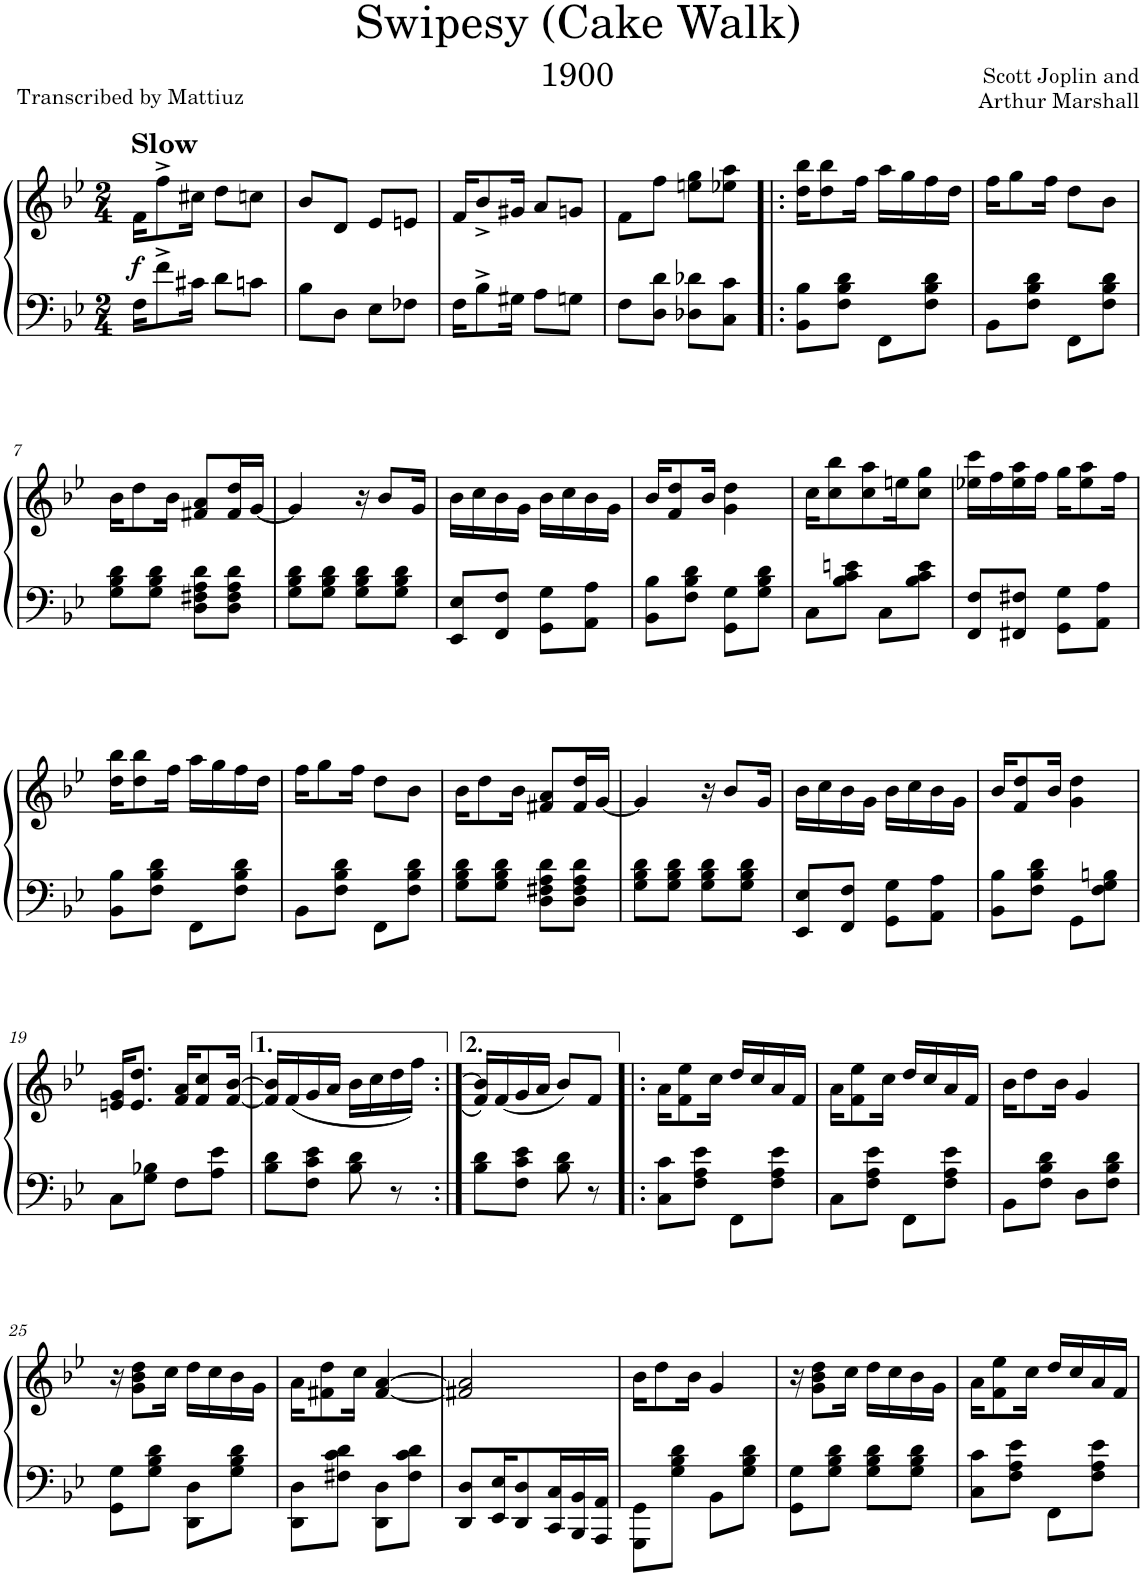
**kern	**kern	**dynam
*part1	*part1	*part1
*staff2	*staff1	*staff1/2
*I"Piano	*	*
*I'Pno.	*	*
*clefF4	*clefG2	*
*k[b-e-]	*k[b-e-]	*
*M2/4	*M2/4	*
=1	=1	=1
!	!LO:TX:a:B:t=Slow	!
!	!	!LO:DY:b
16F\KL	16f\KL	f
8f^\	8ff^\	.
16c#X\Jk	16cc#X\Jk	.
8d\L	8dd\L	.
8cn\J	8ccn\J	.
=2	=2	=2
8B-\L	8b-/L	.
8D\J	8d/J	.
8E-\L	8e-/L	.
8F-X\J	8en/J	.
=3	=3	=3
16F\KL	16f/KL	.
8B-^\	8b-^</	.
16G#X\Jk	16g#X/Jk	.
8A\L	8a/L	.
8Gn\J	8gn/J	.
=4	=4	=4
8F\L	8f\L	.
8D\ 8d\J	8ff\J	.
8D-X\ 8d-X\L	8een\ 8gg\L	.
8C\ 8c\J	8ee-X\ 8aa\J	.
=5!|:	=5!|:	=5!|:
8BB-\ 8B-\L	16dd\ 16bb-\KL	.
.	8dd\ 8bb-\	.
8F\ 8B-\ 8d\J	.	.
.	16ff\Jk	.
8FF\L	16aa\LL	.
.	16gg\	.
8F\ 8B-\ 8d\J	16ff\	.
.	16dd\JJ	.
=6	=6	=6
8BB-\L	16ff\KL	.
.	8gg\	.
8F\ 8B-\ 8d\J	.	.
.	16ff\Jk	.
8FF\L	8dd\L	.
8F\ 8B-\ 8d\J	8b-\J	.
!!LO:LB:g=z
=7	=7	=7
8G\ 8B-\ 8d\L	16b-\KL	.
.	8dd\	.
8G\ 8B-\ 8d\J	.	.
.	16b-\Jk	.
8D\ 8F#X\ 8A\ 8d\L	8f#X/ 8a/L	.
8D\ 8F#\ 8A\ 8d\J	16f#/ 16dd/L	.
.	[16g/JJ	.
=8	=8	=8
8G\ 8B-\ 8d\L	4g/]	.
8G\ 8B-\ 8d\J	.	.
8G\ 8B-\ 8d\L	16r	.
.	8b-/L	.
8G\ 8B-\ 8d\J	.	.
.	16g/Jk	.
=9	=9	=9
8EE-/ 8E-/L	16b-\LL	.
.	16cc\	.
8FF/ 8F/J	16b-\	.
.	16g\JJ	.
8GG\ 8G\L	16b-\LL	.
.	16cc\	.
8AA\ 8A\J	16b-\	.
.	16g\JJ	.
=10	=10	=10
8BB-\ 8B-\L	16b-/KL	.
.	8f/ 8dd/	.
8F\ 8B-\ 8d\J	.	.
.	16b-/Jk	.
8GG\ 8G\L	4g\ 4dd\	.
8G\ 8B-\ 8d\J	.	.
=11	=11	=11
8C\L	16cc\KL	.
.	8cc\ 8bb-\	.
8B-\ 8c\ 8en\J	.	.
.	8cc\ 8aa\	.
8C\L	.	.
.	16een\K	.
8B-\ 8c\ 8e\J	8cc\ 8gg\J	.
=12	=12	=12
8FF/ 8F/L	16ee-X\ 16ccc\LL	.
.	16ff\	.
8FF#X/ 8F#X/J	16ee-\ 16aa\	.
.	16ff\JJ	.
8GG\ 8G\L	16gg\KL	.
.	8ee-\ 8aa\	.
8AA\ 8A\J	.	.
.	16ff\Jk	.
!!LO:LB:g=z
=13	=13	=13
8BB-\ 8B-\L	16dd\ 16bb-\KL	.
.	8dd\ 8bb-\	.
8F\ 8B-\ 8d\J	.	.
.	16ff\Jk	.
8FF\L	16aa\LL	.
.	16gg\	.
8F\ 8B-\ 8d\J	16ff\	.
.	16dd\JJ	.
=14	=14	=14
8BB-\L	16ff\KL	.
.	8gg\	.
8F\ 8B-\ 8d\J	.	.
.	16ff\Jk	.
8FF\L	8dd\L	.
8F\ 8B-\ 8d\J	8b-\J	.
=15	=15	=15
8G\ 8B-\ 8d\L	16b-\KL	.
.	8dd\	.
8G\ 8B-\ 8d\J	.	.
.	16b-\Jk	.
8D\ 8F#X\ 8A\ 8d\L	8f#X/ 8a/L	.
8D\ 8F#\ 8A\ 8d\J	16f#/ 16dd/L	.
.	[16g/JJ	.
=16	=16	=16
8G\ 8B-\ 8d\L	4g/]	.
8G\ 8B-\ 8d\J	.	.
8G\ 8B-\ 8d\L	16r	.
.	8b-/L	.
8G\ 8B-\ 8d\J	.	.
.	16g/Jk	.
=17	=17	=17
8EE-/ 8E-/L	16b-\LL	.
.	16cc\	.
8FF/ 8F/J	16b-\	.
.	16g\JJ	.
8GG\ 8G\L	16b-\LL	.
.	16cc\	.
8AA\ 8A\J	16b-\	.
.	16g\JJ	.
=18	=18	=18
8BB-\ 8B-\L	16b-/KL	.
.	8f/ 8dd/	.
8F\ 8B-\ 8d\J	.	.
.	16b-/Jk	.
8GG\L	4g\ 4dd\	.
8F\ 8G\ 8Bn\J	.	.
!!LO:LB:g=z
=19	=19	=19
8C\L	16en/ 16g/KL	.
.	8.e/ 8.dd/J	.
8G\ 8B-X\J	.	.
8F\L	16f/ 16a/KL	.
.	8f/ 8cc/	.
8A\ 8e-\J	.	.
.	[16f/ [16b-/Jk	.
=20	=20	=20
8B-\ 8d\L	16f/] 16b-/]LL	.
.	(<16f/	.
8F\ 8c\ 8e-\J	16g/	.
.	16a/JJ	.
8B-\ 8d\	16b-\LL	.
.	16cc\	.
8r	16dd\	.
.	16ff\JJ)	.
=21:|!	=21:|!	=21:|!
8B-\ 8d\L	(>(16f/ 16b-/LL	.
.	(16f/))	.
8F\ 8c\ 8e-\J	16g/	.
.	16a/JJ	.
8B-\ 8d\	8b-/L)	.
8r	8f/J	.
=22!|:	=22!|:	=22!|:
8C\ 8c\L	16a\KL	.
.	8f\ 8ee-\	.
8F\ 8A\ 8e-\J	.	.
.	16cc\Jk	.
8FF\L	16dd/LL	.
.	16cc/	.
8F\ 8A\ 8e-\J	16a/	.
.	16f/JJ	.
=23	=23	=23
8C\L	16a\KL	.
.	8f\ 8ee-\	.
8F\ 8A\ 8e-\J	.	.
.	16cc\Jk	.
8FF\L	16dd/LL	.
.	16cc/	.
8F\ 8A\ 8e-\J	16a/	.
.	16f/JJ	.
=24	=24	=24
8BB-\L	16b-\KL	.
.	8dd\	.
8F\ 8B-\ 8d\J	.	.
.	16b-\Jk	.
8D\L	4g/	.
8F\ 8B-\ 8d\J	.	.
!!LO:LB:g=z
=25	=25	=25
8GG\ 8G\L	16r	.
.	8g\ 8b-\ 8dd\L	.
8G\ 8B-\ 8d\J	.	.
.	16cc\Jk	.
8DD\ 8D\L	16dd\LL	.
.	16cc\	.
8G\ 8B-\ 8d\J	16b-\	.
.	16g\JJ	.
=26	=26	=26
8DD\ 8D\L	16a\KL	.
.	8f#X\ 8dd\	.
8F#X\ 8c\ 8d\J	.	.
.	16cc\Jk	.
8DD\ 8D\L	[4f#/ [4a/	.
8F#\ 8c\ 8d\J	.	.
=27	=27	=27
8DD/ 8D/L	2f#X/] 2a/]	.
16EE-/ 16E-/K	.	.
8DD/ 8D/	.	.
16CC/ 16C/L	.	.
16BBB-/ 16BB-/	.	.
16AAA/ 16AA/JJ	.	.
=28	=28	=28
8GGG\ 8GG\L	16b-\KL	.
.	8dd\	.
8G\ 8B-\ 8d\J	.	.
.	16b-\Jk	.
8BB-\L	4g/	.
8G\ 8B-\ 8d\J	.	.
=29	=29	=29
8GG\ 8G\L	16r	.
.	8g\ 8b-\ 8dd\L	.
8G\ 8B-\ 8d\J	.	.
.	16cc\Jk	.
8G\ 8B-\ 8d\L	16dd\LL	.
.	16cc\	.
8G\ 8B-\ 8d\J	16b-\	.
.	16g\JJ	.
=30	=30	=30
8C\ 8c\L	16a\KL	.
.	8f\ 8ee-\	.
8F\ 8A\ 8e-\J	.	.
.	16cc\Jk	.
8FF\L	16dd/LL	.
.	16cc/	.
8F\ 8A\ 8e-\J	16a/	.
.	16f/JJ	.
=	=	=
*-	*-	*-
